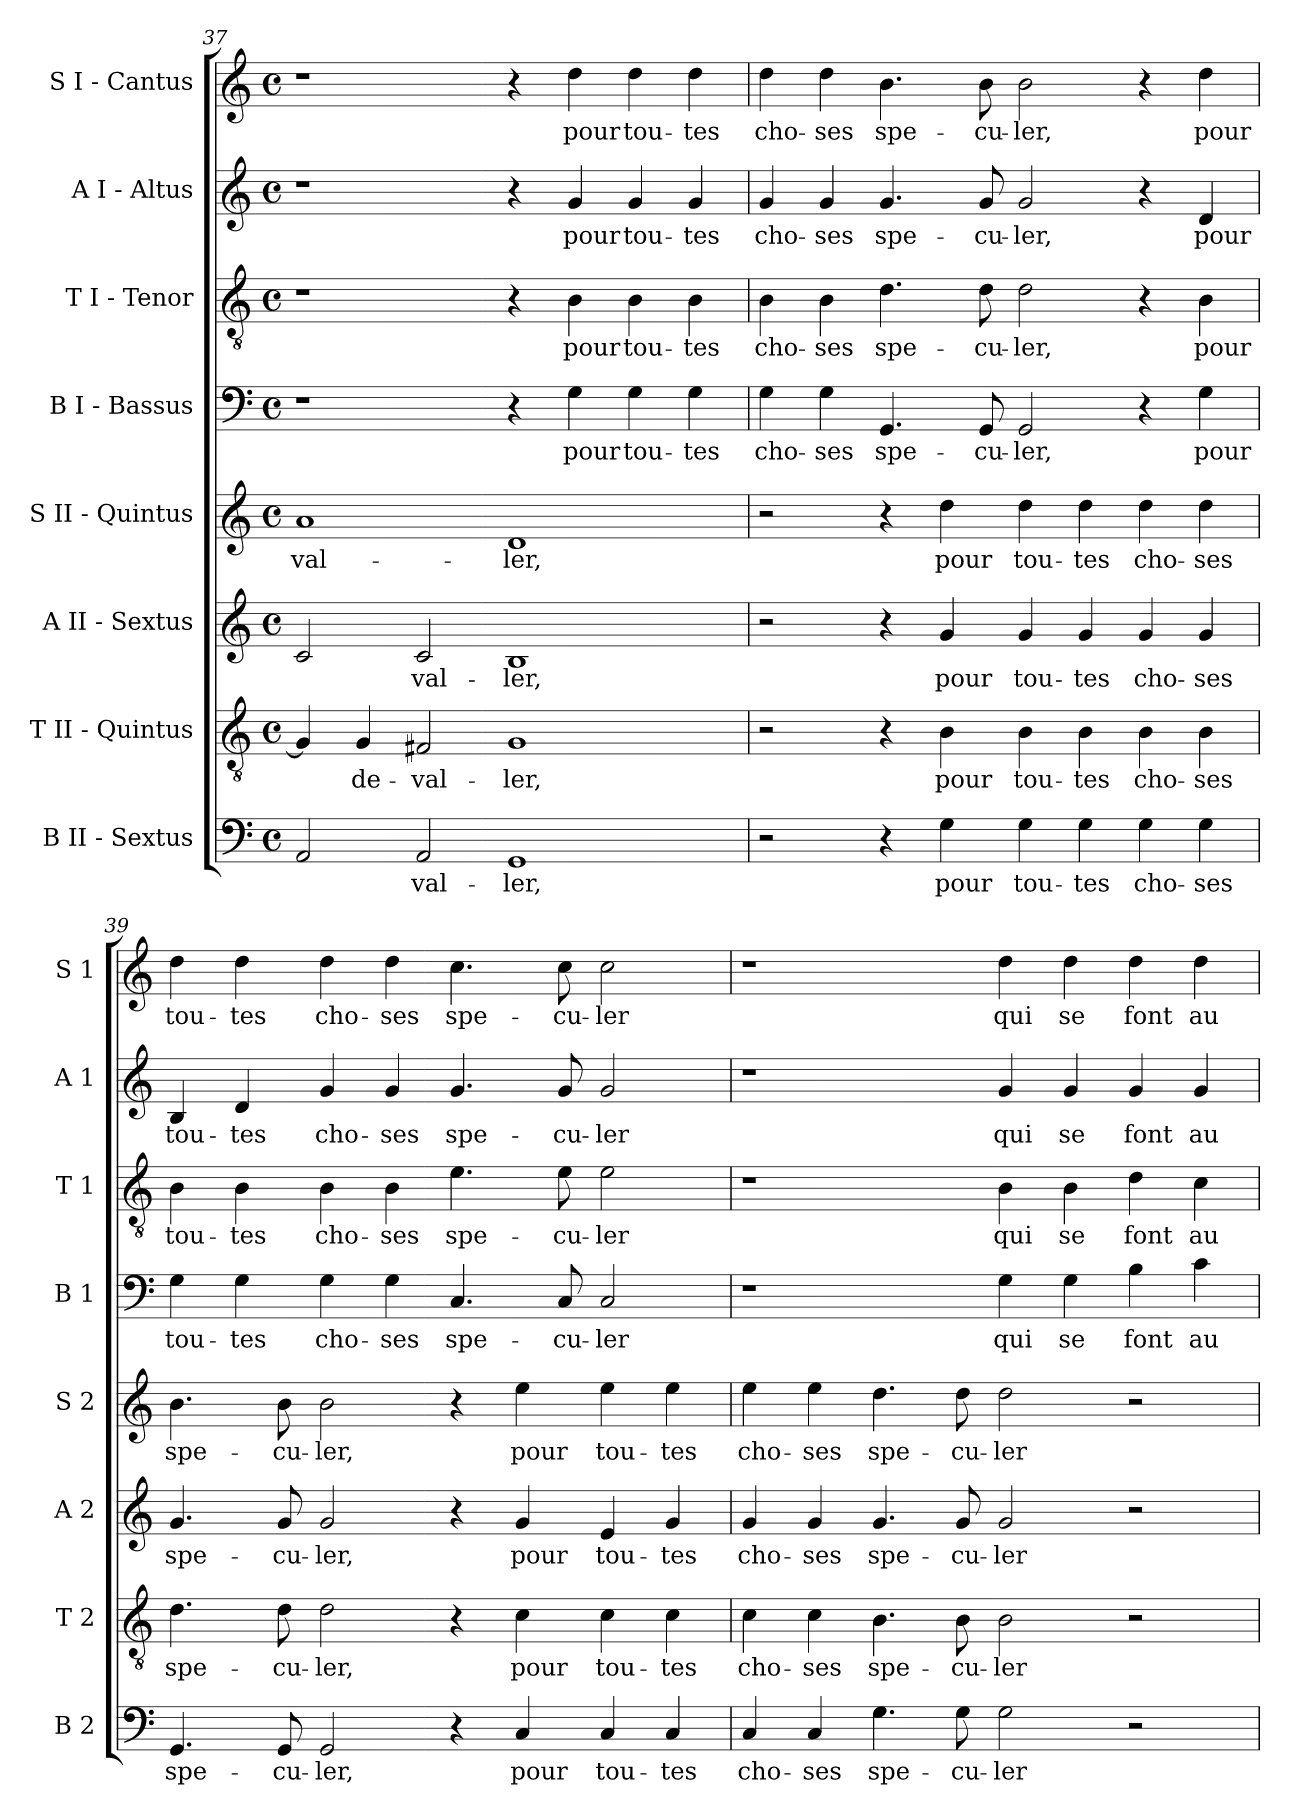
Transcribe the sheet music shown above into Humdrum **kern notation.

**kern	**text	**kern	**text	**kern	**text	**kern	**text	**kern	**text	**kern	**text	**kern	**text	**kern	**text
*part8	*part8	*part7	*part7	*part6	*part6	*part5	*part5	*part4	*part4	*part3	*part3	*part2	*part2	*part1	*part1
*staff8	*staff8	*staff7	*staff7	*staff6	*staff6	*staff5	*staff5	*staff4	*staff4	*staff3	*staff3	*staff2	*staff2	*staff1	*staff1
*I"B II - Sextus	*	*I"T II - Quintus	*	*I"A II - Sextus	*	*I"S II - Quintus	*	*I"B I - Bassus	*	*I"T I - Tenor	*	*I"A I - Altus	*	*I"S I - Cantus	*
*I'B 2	*	*I'T 2	*	*I'A 2	*	*I'S 2	*	*I'B 1	*	*I'T 1	*	*I'A 1	*	*I'S 1	*
*clefF4	*	*clefGv2	*	*clefG2	*	*clefG2	*	*clefF4	*	*clefGv2	*	*clefG2	*	*clefG2	*
*k[]	*	*k[]	*	*k[]	*	*k[]	*	*k[]	*	*k[]	*	*k[]	*	*k[]	*
*C:	*	*C:	*	*C:	*	*C:	*	*C:	*	*C:	*	*C:	*	*C:	*
*M4/4	*	*M4/4	*	*M4/4	*	*M4/4	*	*M4/4	*	*M4/4	*	*M4/4	*	*M4/4	*
*met(c)	*	*met(c)	*	*met(c)	*	*met(c)	*	*met(c)	*	*met(c)	*	*met(c)	*	*met(c)	*
=37	=37	=37	=37	=37	=37	=37	=37	=37	=37	=37	=37	=37	=37	=37	=37
!	!	!	!	!	!	!	!LO:LY:b	!	!	!	!	!	!	!	!
2AA/	.	4G/]	.	2c/	.	1a	-val-	1r	.	1r	.	1r	.	1r	.
!	!	!	!LO:LY:b	!	!	!	!	!	!	!	!	!	!	!	!
.	.	4G/	de-	.	.	.	.	.	.	.	.	.	.	.	.
!	!LO:LY:b	!	!LO:LY:b	!	!LO:LY:b	!	!	!	!	!	!	!	!	!	!
2AA/	-val-	2F#X/	-val-	2c/	-val-	.	.	.	.	.	.	.	.	.	.
!	!LO:LY:b	!	!LO:LY:b	!	!LO:LY:b	!	!LO:LY:b	!	!	!	!	!	!	!	!
1GG	-ler,	1G	-ler,	1B	-ler,	1d	-ler,	4r	.	4r	.	4r	.	4r	.
!	!	!	!	!	!	!	!	!	!LO:LY:b	!	!LO:LY:b	!	!LO:LY:b	!	!LO:LY:b
.	.	.	.	.	.	.	.	4G\	pour	4B\	pour	4g/	pour	4dd\	pour
!	!	!	!	!	!	!	!	!	!LO:LY:b	!	!LO:LY:b	!	!LO:LY:b	!	!LO:LY:b
.	.	.	.	.	.	.	.	4G\	tou-	4B\	tou-	4g/	tou-	4dd\	tou-
!	!	!	!	!	!	!	!	!	!LO:LY:b	!	!LO:LY:b	!	!LO:LY:b	!	!LO:LY:b
.	.	.	.	.	.	.	.	4G\	-tes	4B\	-tes	4g/	-tes	4dd\	-tes
=38	=38	=38	=38	=38	=38	=38	=38	=38	=38	=38	=38	=38	=38	=38	=38
!	!	!	!	!	!	!	!	!	!LO:LY:b	!	!LO:LY:b	!	!LO:LY:b	!	!LO:LY:b
2r	.	2r	.	2r	.	2r	.	4G\	cho-	4B\	cho-	4g/	cho-	4dd\	cho-
!	!	!	!	!	!	!	!	!	!LO:LY:b	!	!LO:LY:b	!	!LO:LY:b	!	!LO:LY:b
.	.	.	.	.	.	.	.	4G\	-ses	4B\	-ses	4g/	-ses	4dd\	-ses
!	!	!	!	!	!	!	!	!	!LO:LY:b	!	!LO:LY:b	!	!LO:LY:b	!	!LO:LY:b
4r	.	4r	.	4r	.	4r	.	4.GG/	spe-	4.d\	spe-	4.g/	spe-	4.b\	spe-
!	!LO:LY:b	!	!LO:LY:b	!	!LO:LY:b	!	!LO:LY:b	!	!	!	!	!	!	!	!
4G\	pour	4B\	pour	4g/	pour	4dd\	pour	.	.	.	.	.	.	.	.
!	!	!	!	!	!	!	!	!	!LO:LY:b	!	!LO:LY:b	!	!LO:LY:b	!	!LO:LY:b
.	.	.	.	.	.	.	.	8GG/	-cu-	8d\	-cu-	8g/	-cu-	8b\	-cu-
!	!LO:LY:b	!	!LO:LY:b	!	!LO:LY:b	!	!LO:LY:b	!	!LO:LY:b	!	!LO:LY:b	!	!LO:LY:b	!	!LO:LY:b
4G\	tou-	4B\	tou-	4g/	tou-	4dd\	tou-	2GG/	-ler,	2d\	-ler,	2g/	-ler,	2b\	-ler,
!	!LO:LY:b	!	!LO:LY:b	!	!LO:LY:b	!	!LO:LY:b	!	!	!	!	!	!	!	!
4G\	-tes	4B\	-tes	4g/	-tes	4dd\	-tes	.	.	.	.	.	.	.	.
!	!LO:LY:b	!	!LO:LY:b	!	!LO:LY:b	!	!LO:LY:b	!	!	!	!	!	!	!	!
4G\	cho-	4B\	cho-	4g/	cho-	4dd\	cho-	4r	.	4r	.	4r	.	4r	.
!	!LO:LY:b	!	!LO:LY:b	!	!LO:LY:b	!	!LO:LY:b	!	!LO:LY:b	!	!LO:LY:b	!	!LO:LY:b	!	!LO:LY:b
4G\	-ses	4B\	-ses	4g/	-ses	4dd\	-ses	4G\	pour	4B\	pour	4d/	pour	4dd\	pour
!!LO:PB:g=z
=39	=39	=39	=39	=39	=39	=39	=39	=39	=39	=39	=39	=39	=39	=39	=39
!	!LO:LY:b	!	!LO:LY:b	!	!LO:LY:b	!	!LO:LY:b	!	!LO:LY:b	!	!LO:LY:b	!	!LO:LY:b	!	!LO:LY:b
4.GG/	spe-	4.d\	spe-	4.g/	spe-	4.b\	spe-	4G\	tou-	4B\	tou-	4B/	tou-	4dd\	tou-
!	!	!	!	!	!	!	!	!	!LO:LY:b	!	!LO:LY:b	!	!LO:LY:b	!	!LO:LY:b
.	.	.	.	.	.	.	.	4G\	-tes	4B\	-tes	4d/	-tes	4dd\	-tes
!	!LO:LY:b	!	!LO:LY:b	!	!LO:LY:b	!	!LO:LY:b	!	!	!	!	!	!	!	!
8GG/	-cu-	8d\	-cu-	8g/	-cu-	8b\	-cu-	.	.	.	.	.	.	.	.
!	!LO:LY:b	!	!LO:LY:b	!	!LO:LY:b	!	!LO:LY:b	!	!LO:LY:b	!	!LO:LY:b	!	!LO:LY:b	!	!LO:LY:b
2GG/	-ler,	2d\	-ler,	2g/	-ler,	2b\	-ler,	4G\	cho-	4B\	cho-	4g/	cho-	4dd\	cho-
!	!	!	!	!	!	!	!	!	!LO:LY:b	!	!LO:LY:b	!	!LO:LY:b	!	!LO:LY:b
.	.	.	.	.	.	.	.	4G\	-ses	4B\	-ses	4g/	-ses	4dd\	-ses
!	!	!	!	!	!	!	!	!	!LO:LY:b	!	!LO:LY:b	!	!LO:LY:b	!	!LO:LY:b
4r	.	4r	.	4r	.	4r	.	4.C/	spe-	4.e\	spe-	4.g/	spe-	4.cc\	spe-
!	!LO:LY:b	!	!LO:LY:b	!	!LO:LY:b	!	!LO:LY:b	!	!	!	!	!	!	!	!
4C/	pour	4c\	pour	4g/	pour	4ee\	pour	.	.	.	.	.	.	.	.
!	!	!	!	!	!	!	!	!	!LO:LY:b	!	!LO:LY:b	!	!LO:LY:b	!	!LO:LY:b
.	.	.	.	.	.	.	.	8C/	-cu-	8e\	-cu-	8g/	-cu-	8cc\	-cu-
!	!LO:LY:b	!	!LO:LY:b	!	!LO:LY:b	!	!LO:LY:b	!	!LO:LY:b	!	!LO:LY:b	!	!LO:LY:b	!	!LO:LY:b
4C/	tou-	4c\	tou-	4e/	tou-	4ee\	tou-	2C/	-ler	2e\	-ler	2g/	-ler	2cc\	-ler
!	!LO:LY:b	!	!LO:LY:b	!	!LO:LY:b	!	!LO:LY:b	!	!	!	!	!	!	!	!
4C/	-tes	4c\	-tes	4g/	-tes	4ee\	-tes	.	.	.	.	.	.	.	.
=40	=40	=40	=40	=40	=40	=40	=40	=40	=40	=40	=40	=40	=40	=40	=40
!	!LO:LY:b	!	!LO:LY:b	!	!LO:LY:b	!	!LO:LY:b	!	!	!	!	!	!	!	!
4C/	cho-	4c\	cho-	4g/	cho-	4ee\	cho-	1r	.	1r	.	1r	.	1r	.
!	!LO:LY:b	!	!LO:LY:b	!	!LO:LY:b	!	!LO:LY:b	!	!	!	!	!	!	!	!
4C/	-ses	4c\	-ses	4g/	-ses	4ee\	-ses	.	.	.	.	.	.	.	.
!	!LO:LY:b	!	!LO:LY:b	!	!LO:LY:b	!	!LO:LY:b	!	!	!	!	!	!	!	!
4.G\	spe-	4.B\	spe-	4.g/	spe-	4.dd\	spe-	.	.	.	.	.	.	.	.
!	!LO:LY:b	!	!LO:LY:b	!	!LO:LY:b	!	!LO:LY:b	!	!	!	!	!	!	!	!
8G\	-cu-	8B\	-cu-	8g/	-cu-	8dd\	-cu-	.	.	.	.	.	.	.	.
!	!LO:LY:b	!	!LO:LY:b	!	!LO:LY:b	!	!LO:LY:b	!	!LO:LY:b	!	!LO:LY:b	!	!LO:LY:b	!	!LO:LY:b
2G\	-ler	2B\	-ler	2g/	-ler	2dd\	-ler	4G\	qui	4B\	qui	4g/	qui	4dd\	qui
!	!	!	!	!	!	!	!	!	!LO:LY:b	!	!LO:LY:b	!	!LO:LY:b	!	!LO:LY:b
.	.	.	.	.	.	.	.	4G\	se	4B\	se	4g/	se	4dd\	se
!	!	!	!	!	!	!	!	!	!LO:LY:b	!	!LO:LY:b	!	!LO:LY:b	!	!LO:LY:b
2r	.	2r	.	2r	.	2r	.	4B\	font	4d\	font	4g/	font	4dd\	font
!	!	!	!	!	!	!	!	!	!LO:LY:b	!	!LO:LY:b	!	!LO:LY:b	!	!LO:LY:b
.	.	.	.	.	.	.	.	4c\	au	4c\	au	4g/	au	4dd\	au
=	=	=	=	=	=	=	=	=	=	=	=	=	=	=	=
*-	*-	*-	*-	*-	*-	*-	*-	*-	*-	*-	*-	*-	*-	*-	*-
